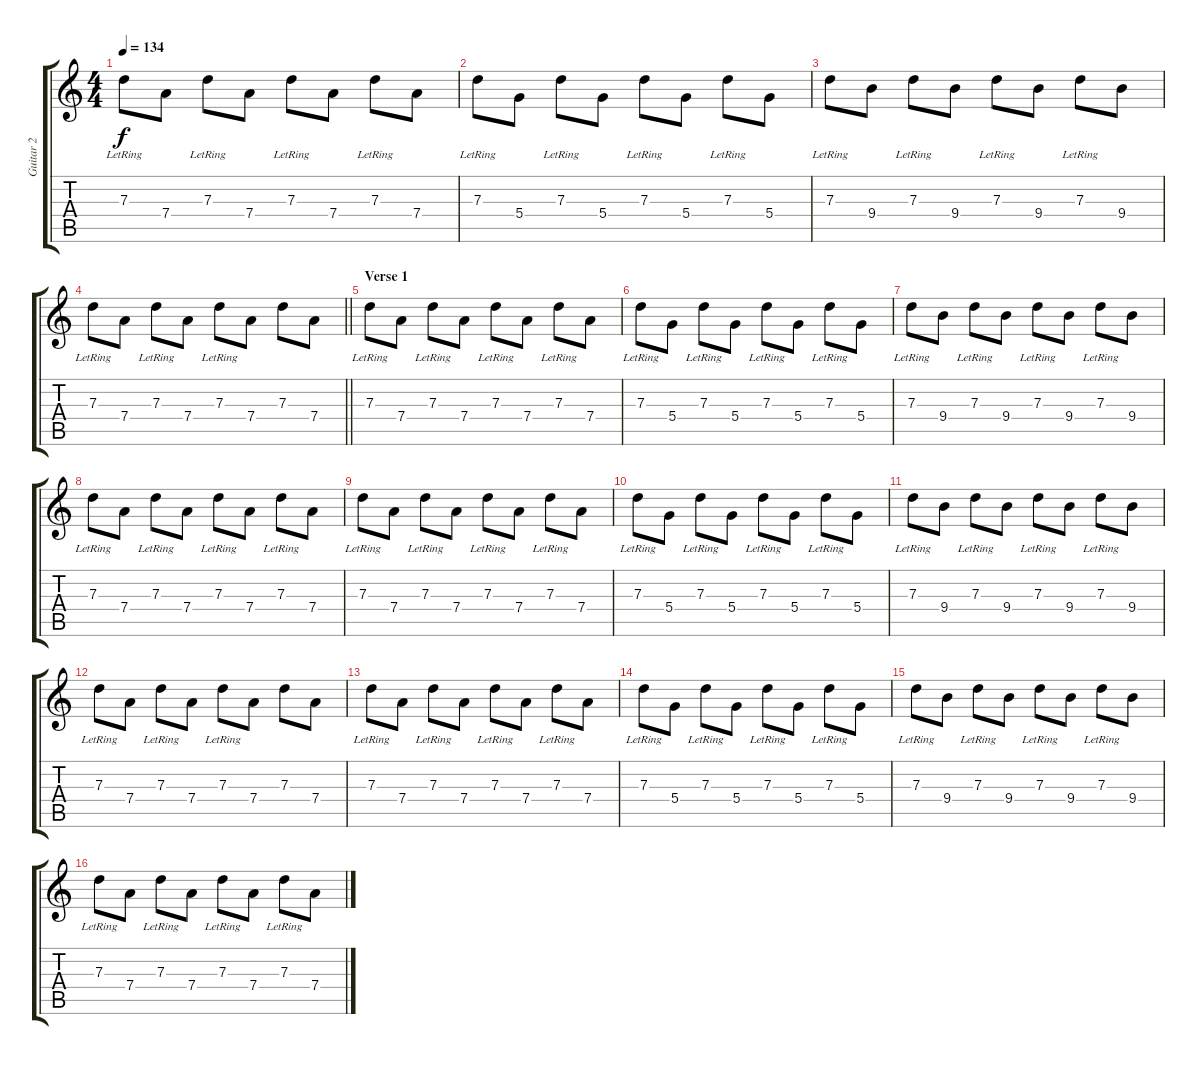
\track ("Guitar 2" "Guitar 2") {instrument overdrivenguitar}
\staff {score tabs}
\tuning (E4 B3 G3 D3 A2 E2) {hide}
\ts (4 4)
\tempo 134
\clef g2
\ks c
7.3{lr}.8{dy f} 7.4.8 7.3{lr}.8 7.4.8 7.3{lr}.8 7.4.8 7.3{lr}.8 7.4.8 |
7.3{lr}.8 5.4.8 7.3{lr}.8 5.4.8 7.3{lr}.8 5.4.8 7.3{lr}.8 5.4.8 |
7.3{lr}.8 9.4.8 7.3{lr}.8 9.4.8 7.3{lr}.8 9.4.8 7.3{lr}.8 9.4.8 |
\barLineRight lightlight
7.3{lr}.8 7.4.8 7.3{lr}.8 7.4.8 7.3{lr}.8 7.4.8 7.3.8 7.4.8 |
\section ("" "Verse 1")
7.3{lr}.8 7.4.8 7.3{lr}.8 7.4.8 7.3{lr}.8 7.4.8 7.3{lr}.8 7.4.8 |
7.3{lr}.8 5.4.8 7.3{lr}.8 5.4.8 7.3{lr}.8 5.4.8 7.3{lr}.8 5.4.8 |
7.3{lr}.8 9.4.8 7.3{lr}.8 9.4.8 7.3{lr}.8 9.4.8 7.3{lr}.8 9.4.8 |
7.3{lr}.8 7.4.8 7.3{lr}.8 7.4.8 7.3{lr}.8 7.4.8 7.3{lr}.8 7.4.8 |
7.3{lr}.8 7.4.8 7.3{lr}.8 7.4.8 7.3{lr}.8 7.4.8 7.3{lr}.8 7.4.8 |
7.3{lr}.8 5.4.8 7.3{lr}.8 5.4.8 7.3{lr}.8 5.4.8 7.3{lr}.8 5.4.8 |
7.3{lr}.8 9.4.8 7.3{lr}.8 9.4.8 7.3{lr}.8 9.4.8 7.3{lr}.8 9.4.8 |
7.3{lr}.8 7.4.8 7.3{lr}.8 7.4.8 7.3{lr}.8 7.4.8 7.3.8 7.4.8 |
7.3{lr}.8 7.4.8 7.3{lr}.8 7.4.8 7.3{lr}.8 7.4.8 7.3{lr}.8 7.4.8 |
7.3{lr}.8 5.4.8 7.3{lr}.8 5.4.8 7.3{lr}.8 5.4.8 7.3{lr}.8 5.4.8 |
7.3{lr}.8 9.4.8 7.3{lr}.8 9.4.8 7.3{lr}.8 9.4.8 7.3{lr}.8 9.4.8 |
7.3{lr}.8 7.4.8 7.3{lr}.8 7.4.8 7.3{lr}.8 7.4.8 7.3{lr}.8 7.4.8
